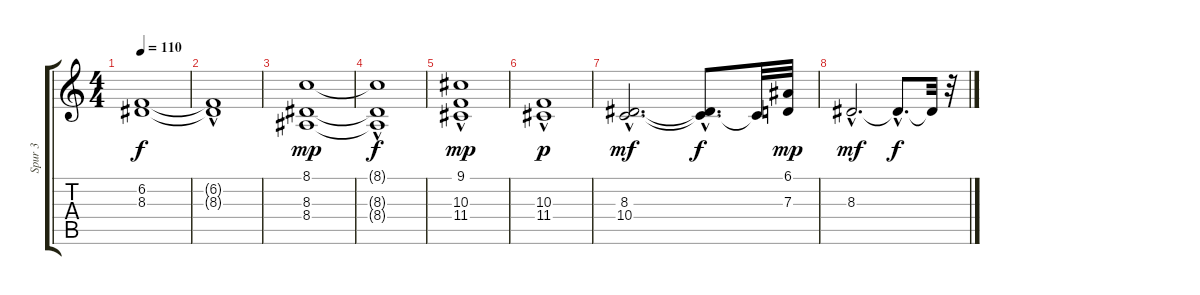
\track ("Spur 3" "Spur 3") {instrument synthstrings1}
\staff {score tabs}
\tuning (E4 B3 G3 D3 A2 E2) {hide}
\ts (4 4)
\tempo 110
\clef g2
\ks c
(6.2{t} 8.3{t}).1{dy f} |
(6.2{hac t} 8.3{t}).1 |
(8.1 8.3 8.4).1{dy mp} |
(8.1{hac t} 8.3{t} 8.4{hac t}).1{dy f} |
(9.1{hac} 10.3 11.4{hac}).1{dy mp} |
(10.3 11.4{hac}).1{dy p} |
(8.3{hac} 10.4{hac}).2{d dy mf} (8.3{hac t} 10.4{hac t}).8{d dy f} 10.4{t}.32 (6.1 7.3).32{dy mp} |
8.3{hac}.2{d dy mf} 8.3{hac t}.8{d dy f} 8.3{t}.32 r.32
